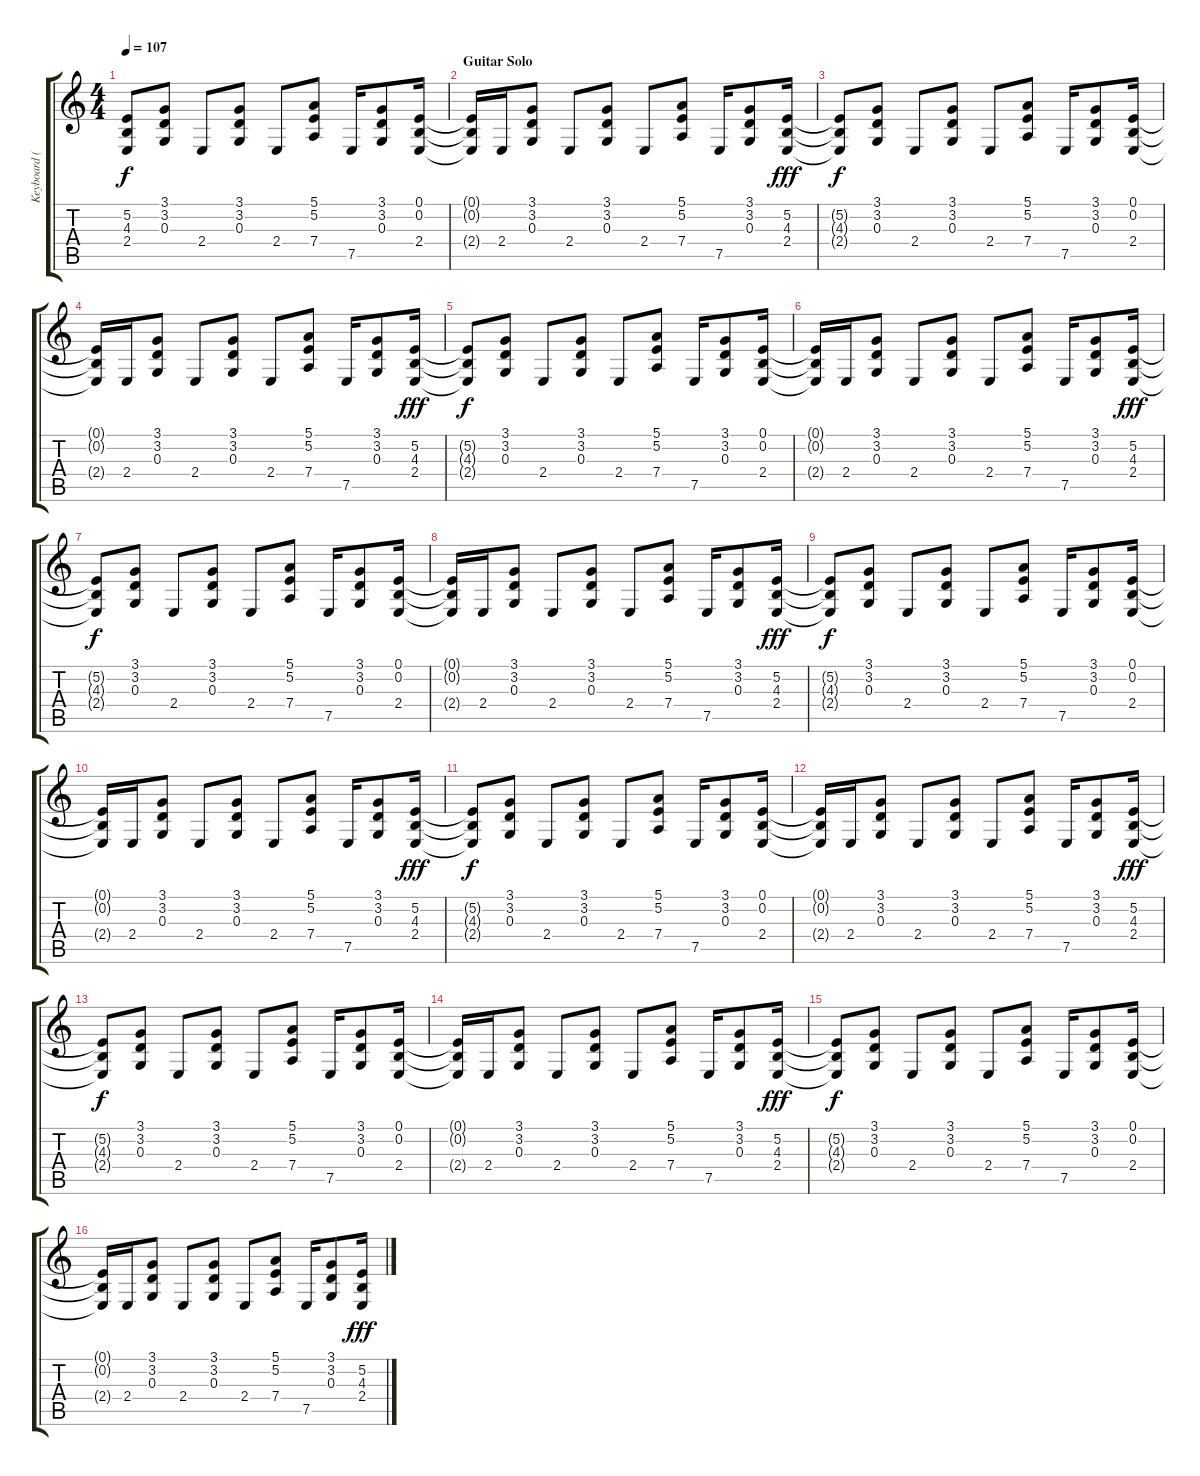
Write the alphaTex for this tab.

\track ("Keyboard (Jon Lord)" "Keyboard (") {instrument drawbarorgan}
\staff {score tabs}
\tuning (E4 B3 G3 D3 A2 E2) {hide}
\ts (4 4)
\tempo 107
\clef g2
\ks c
(5.2{t} 4.3{t} 2.4{t}).8{dy f} (3.1 3.2 0.3).8 2.4.8 (3.1 3.2 0.3).8 2.4.8 (5.1 5.2 7.4).8 7.5.16 (3.1 3.2 0.3).8 (0.1 0.2 2.4).16 |
\section ("" "Guitar Solo")
(0.1{t} 0.2{t} 2.4{t}).16 2.4.16 (3.1 3.2 0.3).8 2.4.8 (3.1 3.2 0.3).8 2.4.8 (5.1 5.2 7.4).8 7.5.16 (3.1 3.2 0.3).8 (5.2 4.3 2.4).16{dy fff} |
(5.2{t} 4.3{t} 2.4{t}).8{dy f} (3.1 3.2 0.3).8 2.4.8 (3.1 3.2 0.3).8 2.4.8 (5.1 5.2 7.4).8 7.5.16 (3.1 3.2 0.3).8 (0.1 0.2 2.4).16 |
(0.1{t} 0.2{t} 2.4{t}).16 2.4.16 (3.1 3.2 0.3).8 2.4.8 (3.1 3.2 0.3).8 2.4.8 (5.1 5.2 7.4).8 7.5.16 (3.1 3.2 0.3).8 (5.2 4.3 2.4).16{dy fff} |
(5.2{t} 4.3{t} 2.4{t}).8{dy f} (3.1 3.2 0.3).8 2.4.8 (3.1 3.2 0.3).8 2.4.8 (5.1 5.2 7.4).8 7.5.16 (3.1 3.2 0.3).8 (0.1 0.2 2.4).16 |
(0.1{t} 0.2{t} 2.4{t}).16 2.4.16 (3.1 3.2 0.3).8 2.4.8 (3.1 3.2 0.3).8 2.4.8 (5.1 5.2 7.4).8 7.5.16 (3.1 3.2 0.3).8 (5.2 4.3 2.4).16{dy fff} |
(5.2{t} 4.3{t} 2.4{t}).8{dy f} (3.1 3.2 0.3).8 2.4.8 (3.1 3.2 0.3).8 2.4.8 (5.1 5.2 7.4).8 7.5.16 (3.1 3.2 0.3).8 (0.1 0.2 2.4).16 |
(0.1{t} 0.2{t} 2.4{t}).16 2.4.16 (3.1 3.2 0.3).8 2.4.8 (3.1 3.2 0.3).8 2.4.8 (5.1 5.2 7.4).8 7.5.16 (3.1 3.2 0.3).8 (5.2 4.3 2.4).16{dy fff} |
(5.2{t} 4.3{t} 2.4{t}).8{dy f} (3.1 3.2 0.3).8 2.4.8 (3.1 3.2 0.3).8 2.4.8 (5.1 5.2 7.4).8 7.5.16 (3.1 3.2 0.3).8 (0.1 0.2 2.4).16 |
(0.1{t} 0.2{t} 2.4{t}).16 2.4.16 (3.1 3.2 0.3).8 2.4.8 (3.1 3.2 0.3).8 2.4.8 (5.1 5.2 7.4).8 7.5.16 (3.1 3.2 0.3).8 (5.2 4.3 2.4).16{dy fff} |
(5.2{t} 4.3{t} 2.4{t}).8{dy f} (3.1 3.2 0.3).8 2.4.8 (3.1 3.2 0.3).8 2.4.8 (5.1 5.2 7.4).8 7.5.16 (3.1 3.2 0.3).8 (0.1 0.2 2.4).16 |
(0.1{t} 0.2{t} 2.4{t}).16 2.4.16 (3.1 3.2 0.3).8 2.4.8 (3.1 3.2 0.3).8 2.4.8 (5.1 5.2 7.4).8 7.5.16 (3.1 3.2 0.3).8 (5.2 4.3 2.4).16{dy fff} |
(5.2{t} 4.3{t} 2.4{t}).8{dy f} (3.1 3.2 0.3).8 2.4.8 (3.1 3.2 0.3).8 2.4.8 (5.1 5.2 7.4).8 7.5.16 (3.1 3.2 0.3).8 (0.1 0.2 2.4).16 |
(0.1{t} 0.2{t} 2.4{t}).16 2.4.16 (3.1 3.2 0.3).8 2.4.8 (3.1 3.2 0.3).8 2.4.8 (5.1 5.2 7.4).8 7.5.16 (3.1 3.2 0.3).8 (5.2 4.3 2.4).16{dy fff} |
(5.2{t} 4.3{t} 2.4{t}).8{dy f} (3.1 3.2 0.3).8 2.4.8 (3.1 3.2 0.3).8 2.4.8 (5.1 5.2 7.4).8 7.5.16 (3.1 3.2 0.3).8 (0.1 0.2 2.4).16 |
(0.1{t} 0.2{t} 2.4{t}).16 2.4.16 (3.1 3.2 0.3).8 2.4.8 (3.1 3.2 0.3).8 2.4.8 (5.1 5.2 7.4).8 7.5.16 (3.1 3.2 0.3).8 (5.2 4.3 2.4).16{dy fff volume 5}
